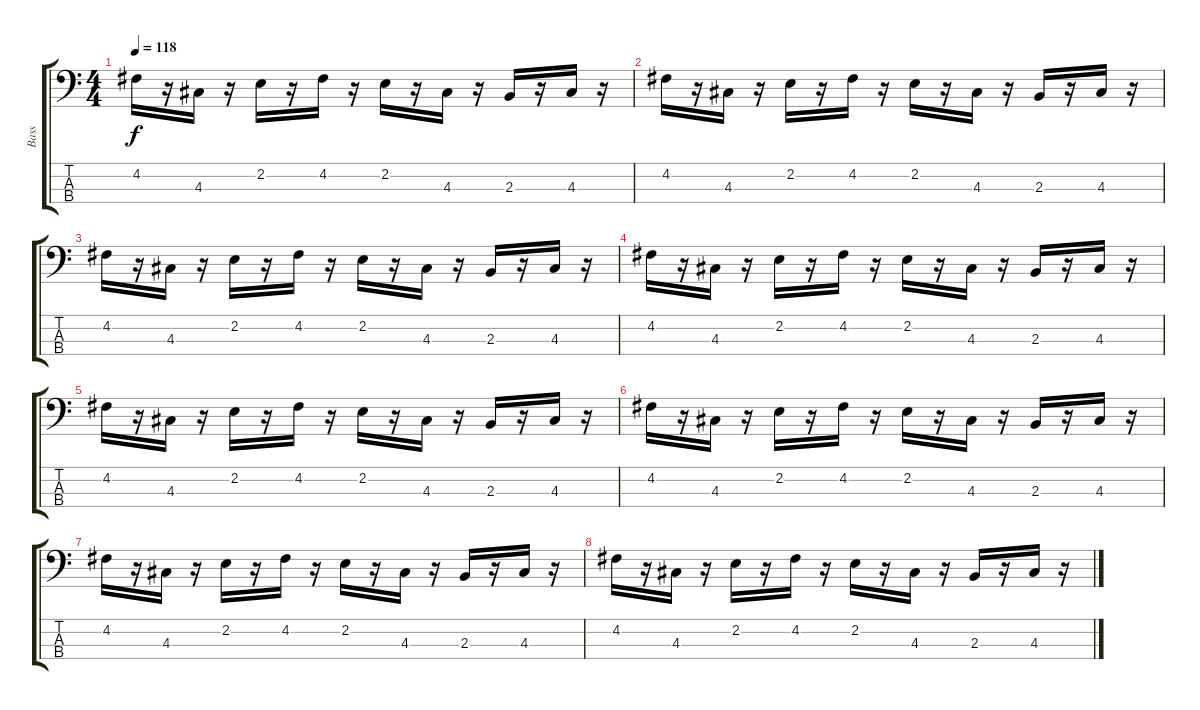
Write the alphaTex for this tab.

\track ("Bass" "Bass") {instrument electricbassfinger}
\staff {score tabs}
\tuning (G2 D2 A1 E1) {hide}
\ts (4 4)
\tempo 118
\clef f4
\ks c
4.2.16{dy f} r.16 4.3.16 r.16 2.2.16 r.16 4.2.16 r.16 2.2.16 r.16 4.3.16 r.16 2.3.16 r.16 4.3.16 r.16 |
4.2.16 r.16 4.3.16 r.16 2.2.16 r.16 4.2.16 r.16 2.2.16 r.16 4.3.16 r.16 2.3.16 r.16 4.3.16 r.16 |
4.2.16 r.16 4.3.16 r.16 2.2.16 r.16 4.2.16 r.16 2.2.16 r.16 4.3.16 r.16 2.3.16 r.16 4.3.16 r.16 |
4.2.16 r.16 4.3.16 r.16 2.2.16 r.16 4.2.16 r.16 2.2.16 r.16 4.3.16 r.16 2.3.16 r.16 4.3.16 r.16 |
4.2.16 r.16 4.3.16 r.16 2.2.16 r.16 4.2.16 r.16 2.2.16 r.16 4.3.16 r.16 2.3.16 r.16 4.3.16 r.16 |
4.2.16 r.16 4.3.16 r.16 2.2.16 r.16 4.2.16 r.16 2.2.16 r.16 4.3.16 r.16 2.3.16 r.16 4.3.16 r.16 |
4.2.16 r.16 4.3.16 r.16 2.2.16 r.16 4.2.16 r.16 2.2.16 r.16 4.3.16 r.16 2.3.16 r.16 4.3.16 r.16 |
4.2.16 r.16 4.3.16 r.16 2.2.16 r.16 4.2.16 r.16 2.2.16 r.16 4.3.16 r.16 2.3.16 r.16 4.3.16 r.16
